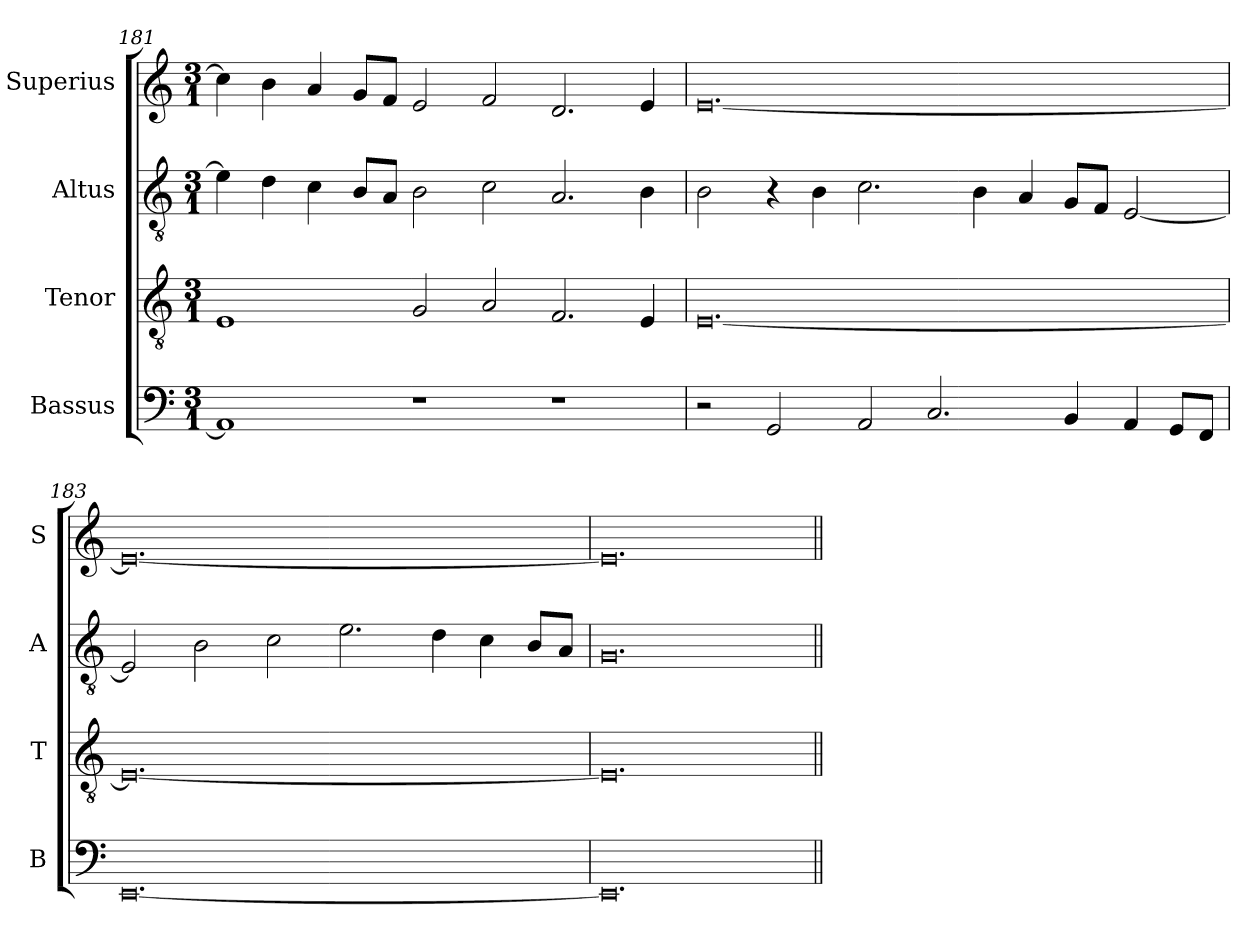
**kern	**kern	**kern	**kern
*part4	*part3	*part2	*part1
*staff4	*staff3	*staff2	*staff1
*I"Bassus	*I"Tenor	*I"Altus	*I"Superius
*I'B	*I'T	*I'A	*I'S
*clefF4	*clefGv2	*clefGv2	*clefG2
*k[]	*k[]	*k[]	*k[]
*M3/1	*M3/1	*M3/1	*M3/1
=181	=181	=181	=181
1AA]	1E	4e\]	4cc\]
.	.	4d\	4b\
.	.	4c\	4a/
.	.	8B/L	8g/L
.	.	8A/J	8f/J
1r	2G/	2B\	2e/
.	2A/	2c\	2f/
1r	2.F/	2.A/	2.d/
.	4E/	4B\	4e/
=182	=182	=182	=182
2r	[0.E	2B\	[0.e
2GG/	.	4r	.
.	.	4B\	.
2AA/	.	2.c\	.
2.C/	.	.	.
.	.	4B\	.
.	.	4A/	.
4BB/	.	8G/L	.
.	.	8F/J	.
4AA/	.	[2E/	.
8GG/L	.	.	.
8FF/J	.	.	.
=183	=183	=183	=183
[0.EE	0.E_	2E/]	0.e_
.	.	2B\	.
.	.	2c\	.
.	.	2.e\	.
.	.	4d\	.
.	.	4c\	.
.	.	8B/L	.
.	.	8A/J	.
=184	=184	=184	=184
0.EE]	0.E]	0.G	0.e]
=||	=||	=||	=||
*-	*-	*-	*-
